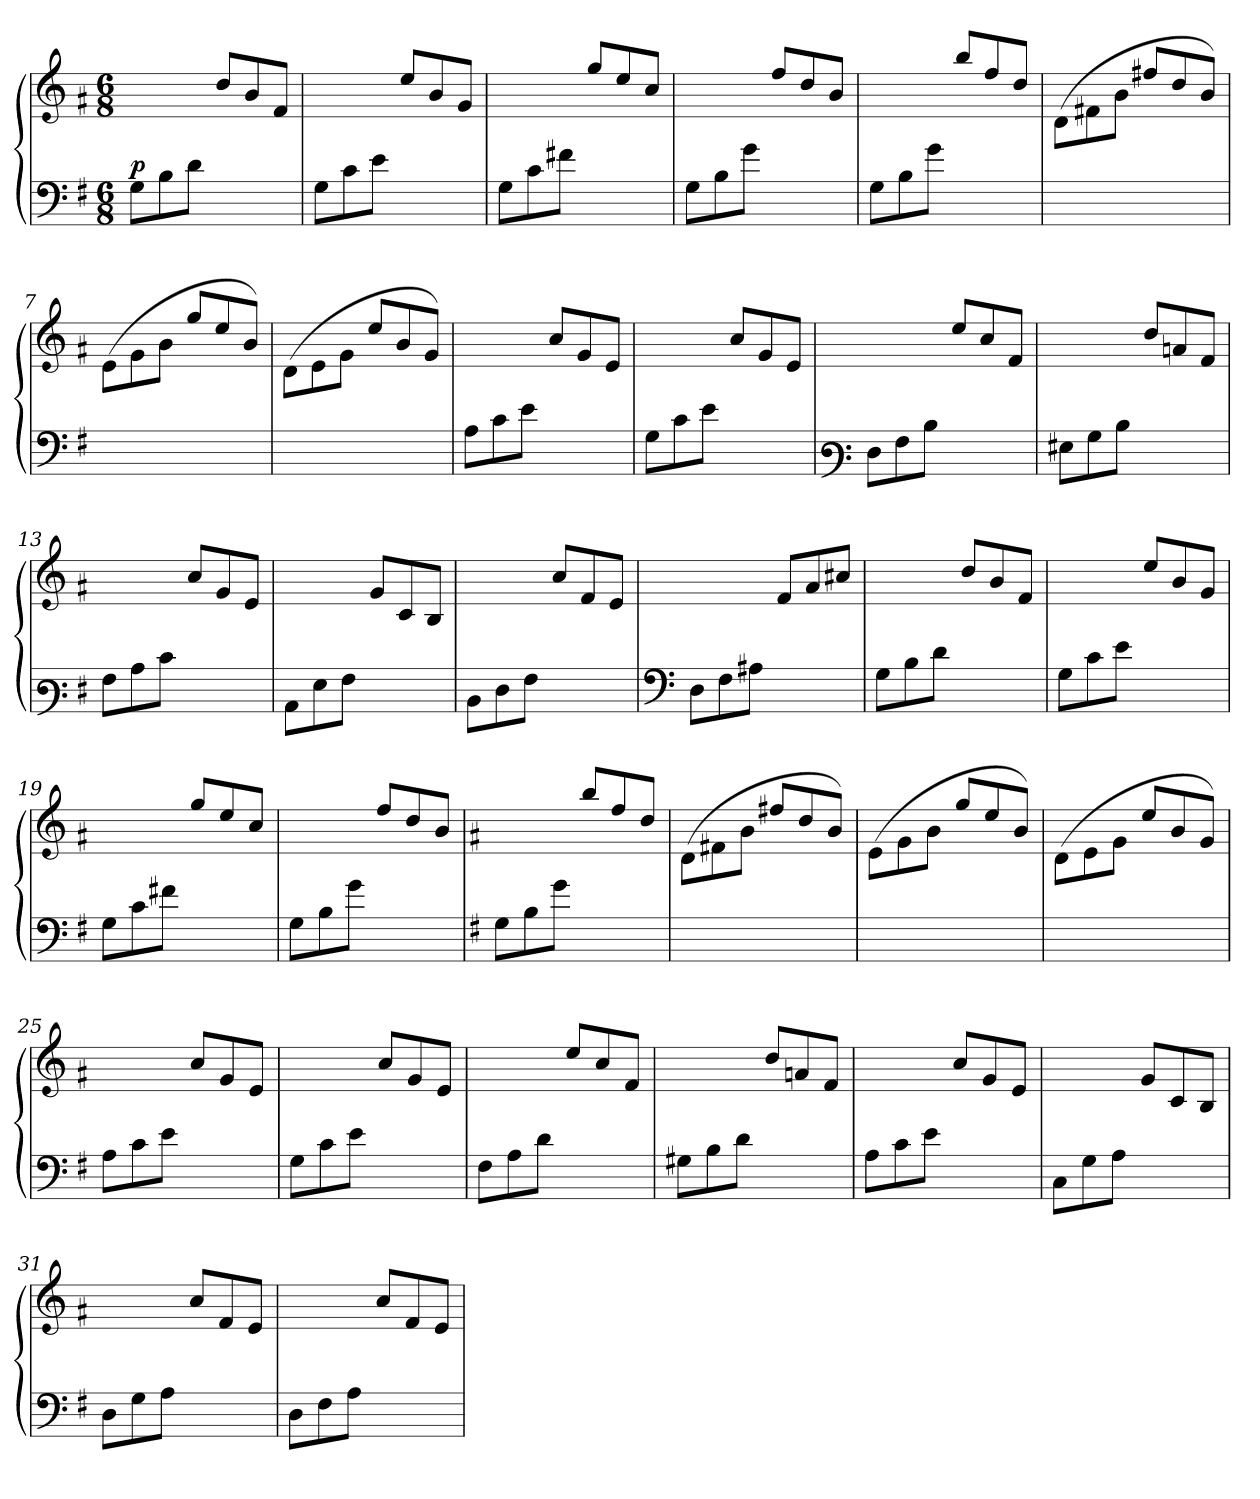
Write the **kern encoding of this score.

**kern	**kern	**dynam
*part1	*part1	*part1
*staff2	*staff1	*staff1/2
*clefF4	*clefG3	*
*k[f#]	*k[f#]	*
*M6/8	*M6/8	*
=1	=1	=1
!	!	!LO:DY:a=2
8G\L	4.ryy	p
8B\	.	.
8d\J	.	.
4.ryy	8b/L	.
.	8g/	.
.	(>8d/J	.
=2	=2	=2
8G\L	4.ryy	.
8c\	.	.
8e\J	.	.
4.ryy	8cc/L	.
.	8g/	.
.	8e/J	.
=3	=3	=3
8G\L	4.ryy	.
8c\	.	.
8f#X\J	.	.
4.ryy	8ee/L	.
.	8cc/	.
.	8a/J	.
=4	=4	=4
8G\L	4.ryy	.
8B\	.	.
8g\J	.	.
4.ryy	8dd/L	.
.	8b/	.
.	8g/J	.
=5	=5	=5
8G\L	4.ryy	.
8B\	.	.
8g\J	.	.
4.ryy	8gg/L	.
.	8dd/	.
.	8b/J	.
!!LO:LB:g=z
=6	=6	=6
2.ryy	(>8B\L	.
.	8d#X\	.
.	8g\J	.
.	8dd#X/L	.
.	8b/	.
.	8g/J)	.
=7	=7	=7
2.ryy	(>8c\L	.
.	8e\	.
.	8g\J	.
.	8ee/L	.
.	8cc/	.
.	8g/J)	.
=8	=8	=8
2.ryy	(>8B\L	.
.	8c\	.
.	8e\J	.
.	8cc/L	.
.	8g/	.
.	8e/J)	.
=9	=9	=9
8A\L	4.ryy	.
8c\	.	.
8e\J	.	.
4.ryy	8a/L	.
.	8e/	.
.	8c/J	.
=10	=10	=10
8G\L	4.ryy	.
8c\	.	.
8e\J	.	.
4.ryy	8a/L	.
.	8e/	.
.	8c/J	.
!!LO:LB:g=z
=11	=11	=11
*clefF3	*	*
8F#\L	4.ryy	.
8A\	.	.
8d\J	.	.
4.ryy	8cc/L	.
.	8a/	.
.	8d/J	.
=12	=12	=12
8G#X\L	4.ryy	.
8B\	.	.
8d\J	.	.
4.ryy	8b/L	.
.	8fn/	.
.	8d/J	.
=13	=13	=13
8A\L	4.ryy	.
8c\	.	.
8e\J	.	.
4.ryy	8a/L	.
.	8e/	.
.	8c/J	.
=14	=14	=14
8C\L	4.ryy	.
8G\	.	.
8A\J	.	.
4.ryy	8e/L	.
.	8A/	.
.	8G/J	.
=15	=15	=15
8D\L	4.ryy	.
8F#\	.	.
8A\J	.	.
4.ryy	8a/L	.
.	8d/	.
.	8c/J	.
!!LO:LB:g=z
=16	=16	=16
*clefF4	*	*
8D\L	4.ryy	.
8F#\	.	.
8A#X\J	.	.
4.ryy	8d/L	.
.	8f#/	.
.	8a#X/J	.
=17	=17	=17
8G\L	4.ryy	.
8B\	.	.
8d\J	.	.
4.ryy	8b/L	.
.	8g/	.
.	8d/J	.
=18	=18	=18
8G\L	4.ryy	.
8c\	.	.
8e\J	.	.
4.ryy	8cc/L	.
.	8g/	.
.	8e/J	.
=19	=19	=19
8G\L	4.ryy	.
8c\	.	.
8f#X\J	.	.
4.ryy	8ee/L	.
.	8cc/	.
.	8a/J	.
=20	=20	=20
8G\L	4.ryy	.
8B\	.	.
8g\J	.	.
4.ryy	8dd/L	.
.	8b/	.
.	8g/J	.
!!LO:PB:g=z
=21	=21	=21
*k[f#]	*k[f#]	*
8G\L	4.ryy	.
8B\	.	.
8g\J	.	.
4.ryy	8gg/L	.
.	8dd/	.
.	8b/J	.
=22	=22	=22
2.ryy	(>8B\L	.
.	8d#X\	.
.	8g\J	.
.	8dd#X/L	.
.	8b/	.
.	8g/J)	.
=23	=23	=23
2.ryy	(>8c\L	.
.	8e\	.
.	8g\J	.
.	8ee/L	.
.	8cc/	.
.	8g/J)	.
=24	=24	=24
2.ryy	(>8B\L	.
.	8c\	.
.	8e\J	.
.	8cc/L	.
.	8g/	.
.	8e/J)	.
=25	=25	=25
8A\L	4.ryy	.
8c\	.	.
8e\J	.	.
4.ryy	8a/L	.
.	8e/	.
.	8c/J	.
!!LO:LB:g=z
=26	=26	=26
8G\L	4.ryy	.
8c\	.	.
8e\J	.	.
4.ryy	8a/L	.
.	8e/	.
.	8c/J	.
=27	=27	=27
8F#\L	4.ryy	.
8A\	.	.
8d\J	.	.
4.ryy	8cc/L	.
.	8a/	.
.	8d/J	.
=28	=28	=28
8G#X\L	4.ryy	.
8B\	.	.
8d\J	.	.
4.ryy	8b/L	.
.	8fn/	.
.	8d/J	.
=29	=29	=29
8A\L	4.ryy	.
8c\	.	.
8e\J	.	.
4.ryy	8a/L	.
.	8e/	.
.	8c/J	.
=30	=30	=30
8C\L	4.ryy	.
8G\	.	.
8A\J	.	.
4.ryy	8e/L	.
.	8A/	.
.	8G/J	.
!!LO:LB:g=z
=31	=31	=31
8D\L	4.ryy	.
8G\	.	.
8A\J	.	.
4.ryy	8a/L	.
.	8d/	.
.	8c/J	.
=32	=32	=32
8D\L	4.ryy	.
8F#\	.	.
8A\J	.	.
4.ryy	8a/L	.
.	8d/	.
.	8c/J	.
=!|	=!|	=!|
*-	*-	*-
